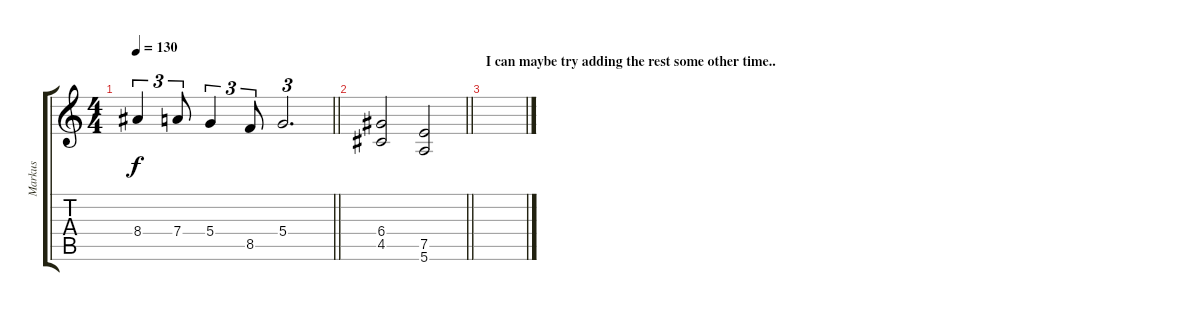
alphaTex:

\track ("Markus" "Markus") {instrument distortionguitar}
\staff {score tabs}
\tuning (E4 B3 G3 D3 A2 E2) {hide}
\ts (4 4)
\tempo 130
\clef g2
\barLineRight lightlight
\ks c
8.4.4{tu (3 2) dy f} 7.4.8{tu (3 2)} 5.4.4{tu (3 2)} 8.5.8{tu (3 2)} 5.4.2{d tu (3 2)} |
\section ("" "")
\barLineRight lightlight
(6.4 4.5).2 (7.5 5.6).2 |
\section ("" "I can maybe try adding the rest some other time..")
